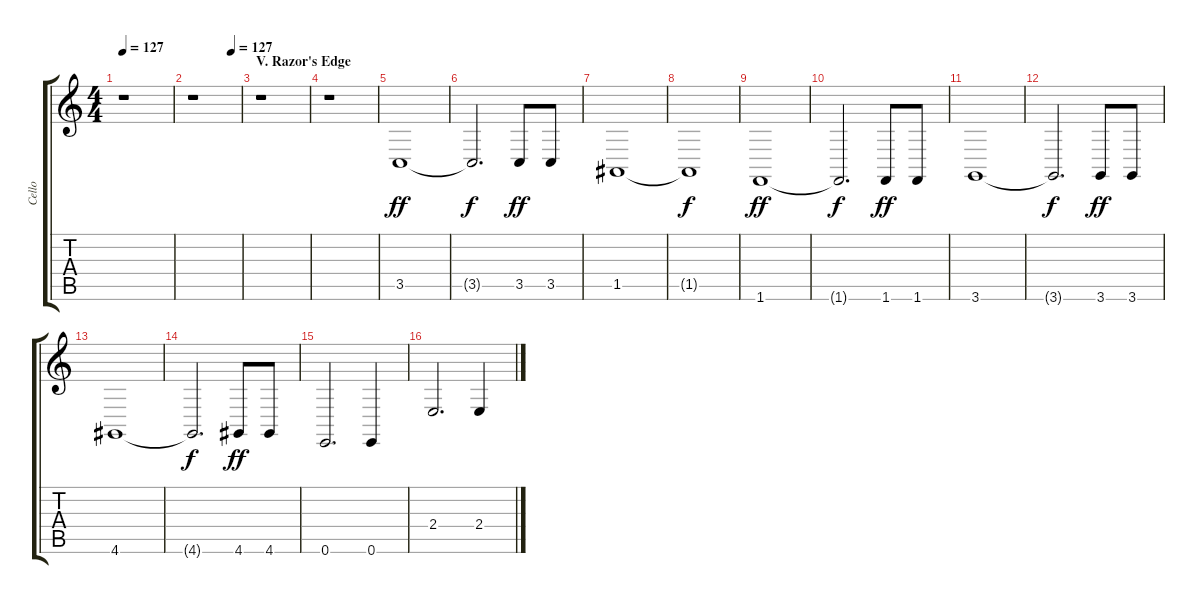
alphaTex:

\track ("Cello" "Cello") {instrument stringensemble1}
\staff {score tabs}
\tuning (E4 B3 G3 D3 A2 E2) {hide}
\ts (4 4)
\tempo 127
\clef g2
\ks c
r.1{dy ff} |
\tempo (127 0.8125)
r.1 |
\section ("" "V. Razor's Edge")
r.1{volume 11 balance 12 instrument stringensemble1} |
r.1 |
3.5.1 |
3.5{t}.2{d dy f} 3.5.8{dy ff} 3.5.8 |
1.5.1 |
1.5{t}.1{dy f} |
1.6.1{dy ff} |
1.6{t}.2{d dy f} 1.6.8{dy ff} 1.6.8 |
3.6.1 |
3.6{t}.2{d dy f} 3.6.8{dy ff} 3.6.8 |
4.6.1 |
4.6{t}.2{d dy f} 4.6.8{dy ff} 4.6.8 |
0.6.2{d} 0.6.4 |
2.4.2{d} 2.4.4
